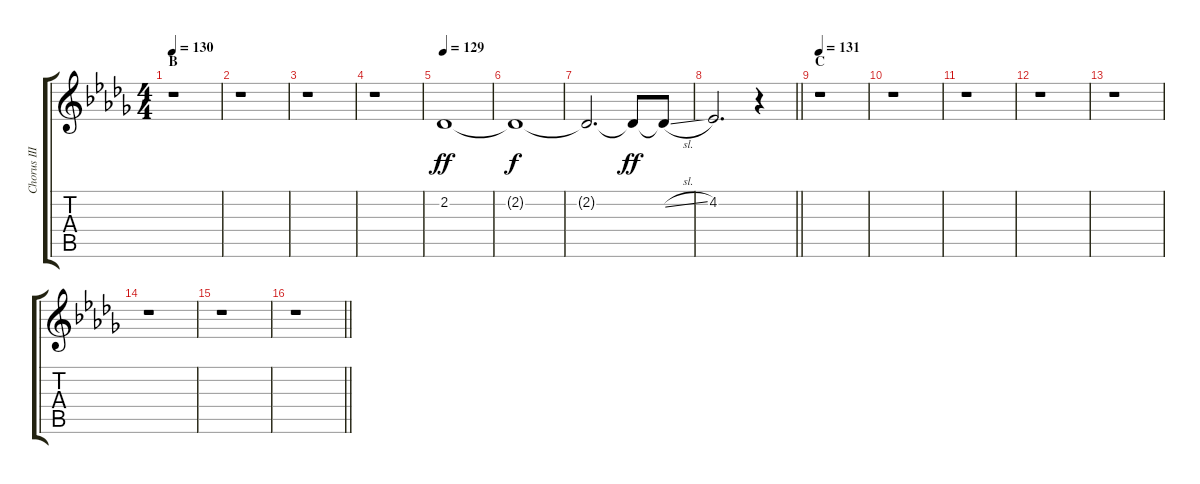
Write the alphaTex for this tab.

\track ("Chorus III" "Chorus III") {instrument voiceoohs}
\staff {score tabs}
\tuning (E4 B3 G3 D3 A2 E2) {hide}
\ts (4 4)
\section ("" "B")
\tempo 130
\clef g2
\ks db
r.1{dy ff} |
r.1 |
r.1 |
r.1 |
\tempo 129
2.2.1 |
2.2{t}.1{dy f} |
2.2{t}.2{d} 2.2{t}.8{dy ff} 2.2{sl t}.8 |
\barLineRight lightlight
4.2.2{d} r.4 |
\section ("" "C")
\tempo 131
r.1 |
r.1 |
r.1 |
r.1 |
r.1 |
r.1 |
r.1 |
\barLineRight lightlight
r.1
